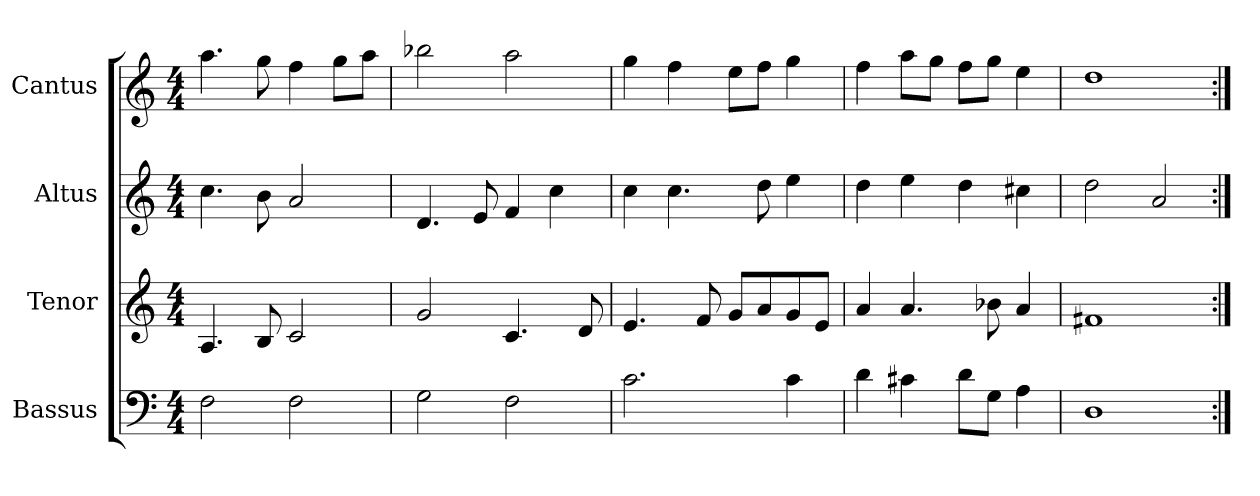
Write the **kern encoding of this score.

**kern	**kern	**kern	**kern
*part4	*part3	*part2	*part1
*staff4	*staff3	*staff2	*staff1
*I"Bassus	*I"Tenor	*I"Altus	*I"Cantus
*I'B.	*I'T.	*I'A.	*I'C.
*clefF4	*clefG2	*clefG2	*clefG2
*k[]	*k[]	*k[]	*k[]
*M4/4	*M4/4	*M4/4	*M4/4
=1	=1	=1	=1
2F\	4.A/	4.cc\	4.aa\
.	8B/	8b\	8gg\
2F\	2c/	2a/	4ff\
.	.	.	8gg\L
.	.	.	8aa\J
=2	=2	=2	=2
2G\	2g/	4.d/	2bb-X\
.	.	8e/	.
2F\	4.c/	4f/	2aa\
.	.	4cc\	.
.	8d/	.	.
=3	=3	=3	=3
2.c\	4.e/	4cc\	4gg\
.	.	4.cc\	4ff\
.	8f/	.	.
.	8g/L	.	8ee\L
.	8a/	8dd\	8ff\J
4c\	8g/	4ee\	4gg\
.	8e/J	.	.
!!LO:LB:g=z
=4	=4	=4	=4
4d\	4a/	4dd\	4ff\
4c#X\	4.a/	4ee\	8aa\L
.	.	.	8gg\J
8d\L	.	4dd\	8ff\L
8G\J	8b-X\	.	8gg\J
4A\	4a/	4cc#X\	4ee\
=5	=5	=5	=5
1D	1f#X	2dd\	1dd
.	.	2a/	.
=:|!	=:|!	=:|!	=:|!
*-	*-	*-	*-
